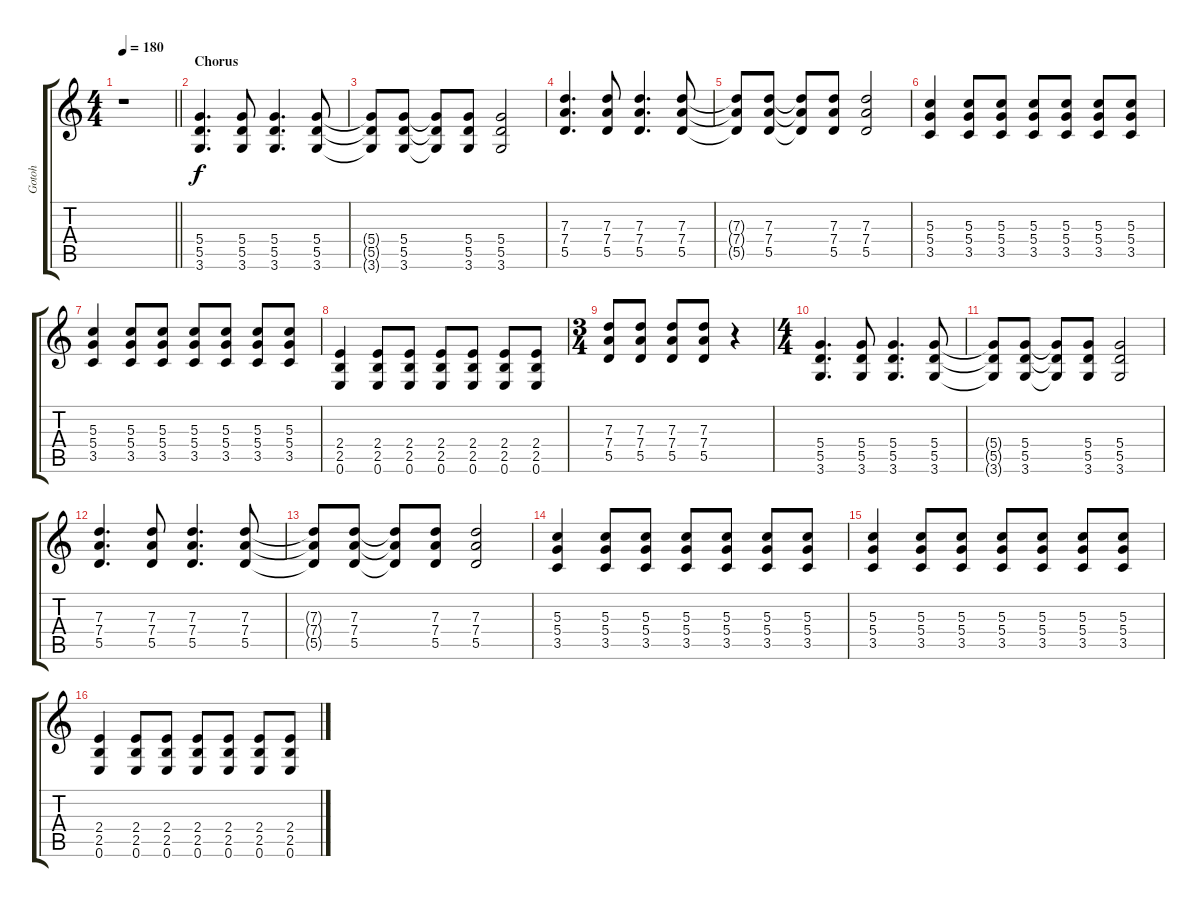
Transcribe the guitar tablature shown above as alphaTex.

\track ("Gotoh" "Gotoh") {instrument distortionguitar}
\staff {score tabs}
\tuning (E4 B3 G3 D3 A2 E2) {hide}
\ts (4 4)
\tempo 180
\clef g2
\barLineRight lightlight
\ks c
r.1{dy f} |
\section ("" "Chorus")
(5.4 5.5 3.6).4{d} (5.4 5.5 3.6).8 (5.4 5.5 3.6).4{d} (5.4 5.5 3.6).8 |
(5.4{t} 5.5{t} 3.6{t}).8 (5.4 5.5 3.6).8 (5.4{t} 5.5{t} 3.6{t}).8 (5.4 5.5 3.6).8 (5.4 5.5 3.6).2 |
(7.3 7.4 5.5).4{d} (7.3 7.4 5.5).8 (7.3 7.4 5.5).4{d} (7.3 7.4 5.5).8 |
(7.3{t} 7.4{t} 5.5{t}).8 (7.3 7.4 5.5).8 (7.3{t} 7.4{t} 5.5{t}).8 (7.3 7.4 5.5).8 (7.3 7.4 5.5).2 |
(5.3 5.4 3.5).4 (5.3 5.4 3.5).8 (5.3 5.4 3.5).8 (5.3 5.4 3.5).8 (5.3 5.4 3.5).8 (5.3 5.4 3.5).8 (5.3 5.4 3.5).8 |
(5.3 5.4 3.5).4 (5.3 5.4 3.5).8 (5.3 5.4 3.5).8 (5.3 5.4 3.5).8 (5.3 5.4 3.5).8 (5.3 5.4 3.5).8 (5.3 5.4 3.5).8 |
(2.4 2.5 0.6).4 (2.4 2.5 0.6).8 (2.4 2.5 0.6).8 (2.4 2.5 0.6).8 (2.4 2.5 0.6).8 (2.4 2.5 0.6).8 (2.4 2.5 0.6).8 |
\ts (3 4)
(7.3 7.4 5.5).8 (7.3 7.4 5.5).8 (7.3 7.4 5.5).8 (7.3 7.4 5.5).8 r.4 |
\ts (4 4)
(5.4 5.5 3.6).4{d} (5.4 5.5 3.6).8 (5.4 5.5 3.6).4{d} (5.4 5.5 3.6).8 |
(5.4{t} 5.5{t} 3.6{t}).8 (5.4 5.5 3.6).8 (5.4{t} 5.5{t} 3.6{t}).8 (5.4 5.5 3.6).8 (5.4 5.5 3.6).2 |
(7.3 7.4 5.5).4{d} (7.3 7.4 5.5).8 (7.3 7.4 5.5).4{d} (7.3 7.4 5.5).8 |
(7.3{t} 7.4{t} 5.5{t}).8 (7.3 7.4 5.5).8 (7.3{t} 7.4{t} 5.5{t}).8 (7.3 7.4 5.5).8 (7.3 7.4 5.5).2 |
(5.3 5.4 3.5).4 (5.3 5.4 3.5).8 (5.3 5.4 3.5).8 (5.3 5.4 3.5).8 (5.3 5.4 3.5).8 (5.3 5.4 3.5).8 (5.3 5.4 3.5).8 |
(5.3 5.4 3.5).4 (5.3 5.4 3.5).8 (5.3 5.4 3.5).8 (5.3 5.4 3.5).8 (5.3 5.4 3.5).8 (5.3 5.4 3.5).8 (5.3 5.4 3.5).8 |
(2.4 2.5 0.6).4 (2.4 2.5 0.6).8 (2.4 2.5 0.6).8 (2.4 2.5 0.6).8 (2.4 2.5 0.6).8 (2.4 2.5 0.6).8 (2.4 2.5 0.6).8
